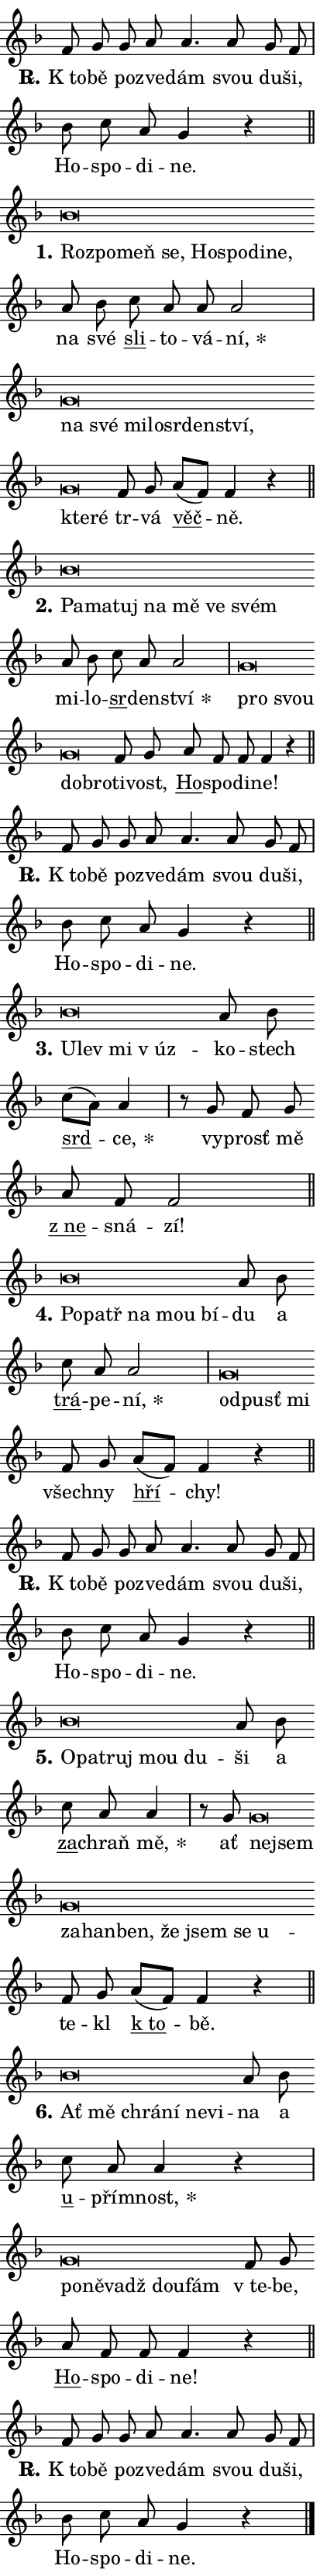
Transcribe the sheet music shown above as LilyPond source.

\version "2.24.0"
\header { tagline = "" }
\paper {
  indent = 0\cm
  top-margin = 0\cm
  right-margin = 0.13\cm % to fit lyric hyphens
  bottom-margin = 0\cm
  left-margin = 0\cm
  paper-width = 7\cm
  page-breaking = #ly:one-page-breaking
  system-system-spacing.basic-distance = #11
  score-system-spacing.basic-distance = #11
  ragged-last = ##f
}


%% Author: Thomas Morley
%% https://lists.gnu.org/archive/html/lilypond-user/2020-05/msg00002.html
#(define (line-position grob)
"Returns position of @var[grob} in current system:
   @code{'start}, if at first time-step
   @code{'end}, if at last time-step
   @code{'middle} otherwise
"
  (let* ((col (ly:item-get-column grob))
         (ln (ly:grob-object col 'left-neighbor))
         (rn (ly:grob-object col 'right-neighbor))
         (col-to-check-left (if (ly:grob? ln) ln col))
         (col-to-check-right (if (ly:grob? rn) rn col))
         (break-dir-left
           (and
             (ly:grob-property col-to-check-left 'non-musical #f)
             (ly:item-break-dir col-to-check-left)))
         (break-dir-right
           (and
             (ly:grob-property col-to-check-right 'non-musical #f)
             (ly:item-break-dir col-to-check-right))))
        (cond ((eqv? 1 break-dir-left) 'start)
              ((eqv? -1 break-dir-right) 'end)
              (else 'middle))))

#(define (tranparent-at-line-position vctor)
  (lambda (grob)
  "Relying on @code{line-position} select the relevant enry from @var{vctor}.
Used to determine transparency,"
    (case (line-position grob)
      ((end) (not (vector-ref vctor 0)))
      ((middle) (not (vector-ref vctor 1)))
      ((start) (not (vector-ref vctor 2))))))

noteHeadBreakVisibility =
#(define-music-function (break-visibility)(vector?)
"Makes @code{NoteHead}s transparent relying on @var{break-visibility}"
#{
  \override NoteHead.transparent =
    #(tranparent-at-line-position break-visibility)
#})

#(define delete-ledgers-for-transparent-note-heads
  (lambda (grob)
    "Reads whether a @code{NoteHead} is transparent.
If so this @code{NoteHead} is removed from @code{'note-heads} from
@var{grob}, which is supposed to be @code{LedgerLineSpanner}.
As a result ledgers are not printed for this @code{NoteHead}"
    (let* ((nhds-array (ly:grob-object grob 'note-heads))
           (nhds-list
             (if (ly:grob-array? nhds-array)
                 (ly:grob-array->list nhds-array)
                 '()))
           ;; Relies on the transparent-property being done before
           ;; Staff.LedgerLineSpanner.after-line-breaking is executed.
           ;; This is fragile ...
           (to-keep
             (remove
               (lambda (nhd)
                 (ly:grob-property nhd 'transparent #f))
               nhds-list)))
      ;; TODO find a better method to iterate over grob-arrays, similiar
      ;; to filter/remove etc for lists
      ;; For now rebuilt from scratch
      (set! (ly:grob-object grob 'note-heads)  '())
      (for-each
        (lambda (nhd)
          (ly:pointer-group-interface::add-grob grob 'note-heads nhd))
        to-keep))))

squashNotes = {
  \override NoteHead.X-extent = #'(-0.2 . 0.2)
  \override NoteHead.Y-extent = #'(-0.75 . 0)
  \override NoteHead.stencil =
    #(lambda (grob)
       (let ((pos (ly:grob-property grob 'staff-position)))
         (begin
           (if (< pos -7) (display "ERROR: Lower brevis then expected\n") (display "OK: Expected brevis position\n"))
           (if (<= pos -6) ly:text-interface::print ly:note-head::print))))
}
unSquashNotes = {
  \revert NoteHead.X-extent
  \revert NoteHead.Y-extent
  \revert NoteHead.stencil
}

hideNotes = \noteHeadBreakVisibility #begin-of-line-visible
unHideNotes = \noteHeadBreakVisibility #all-visible

% work-around for resetting accidentals
% https://lilypond.org/doc/v2.23/Documentation/notation/displaying-rhythms#unmetered-music
cadenzaMeasure = {
  \cadenzaOff
  \partial 1024 s1024
  \cadenzaOn
}

#(define-markup-command (accent layout props text) (markup?)
  "Underline accented syllable"
  (interpret-markup layout props
    #{\markup \override #'(offset . 4.3) \underline { #text }#}))

responsum = \markup \concat {
  "R" \hspace #-1.05 \path #0.1 #'((moveto 0 0.07) (lineto 0.9 0.8)) \hspace #0.05 "."
}

spaceSize = #0.6828661417322834 % exact space size for TeX Gyre Schola

\layout {
  \context {
    \Staff
    \remove "Time_signature_engraver"
    \override LedgerLineSpanner.after-line-breaking = #delete-ledgers-for-transparent-note-heads
  }
  \context {
    \Lyrics {
      \override LyricSpace.minimum-distance = \spaceSize
      \override LyricText.font-name = #"TeX Gyre Schola"
      \override LyricText.font-size = 1
      \override StanzaNumber.font-name = #"TeX Gyre Schola Bold"
      \override StanzaNumber.font-size = 1
    }
  }
  \context {
    \Score 
    \override NoteHead.text =
      #(lambda (grob) 
        (let ((pos (ly:grob-property grob 'staff-position)))
          #{\markup {
            \combine
              \halign #-0.55 \raise #(if (= pos -6) 0 0.5) \override #'(thickness . 2) \draw-line #'(3.2 . 0)
              \musicglyph "noteheads.sM1"
          }#}))
  }
}

% magnetic-lyrics.ily
%
%   written by
%     Jean Abou Samra <jean@abou-samra.fr>
%     Werner Lemberg <wl@gnu.org>
%
%   adapted by
%     Jiri Hon <jiri.hon@gmail.com>
%
% Version 2022-Apr-15

% https://www.mail-archive.com/lilypond-user@gnu.org/msg149350.html

#(define (Left_hyphen_pointer_engraver context)
   "Collect syllable-hyphen-syllable occurrences in lyrics and store
them in properties.  This engraver only looks to the left.  For
example, if the lyrics input is @code{foo -- bar}, it does the
following.

@itemize @bullet
@item
Set the @code{text} property of the @code{LyricHyphen} grob between
@q{foo} and @q{bar} to @code{foo}.

@item
Set the @code{left-hyphen} property of the @code{LyricText} grob with
text @q{foo} to the @code{LyricHyphen} grob between @q{foo} and
@q{bar}.
@end itemize

Use this auxiliary engraver in combination with the
@code{lyric-@/text::@/apply-@/magnetic-@/offset!} hook."
   (let ((hyphen #f)
         (text #f))
     (make-engraver
      (acknowledgers
       ((lyric-syllable-interface engraver grob source-engraver)
        (set! text grob)))
      (end-acknowledgers
       ((lyric-hyphen-interface engraver grob source-engraver)
        ;(when (not (grob::has-interface grob 'lyric-space-interface))
          (set! hyphen grob)));)
      ((stop-translation-timestep engraver)
       (when (and text hyphen)
         (ly:grob-set-object! text 'left-hyphen hyphen))
       (set! text #f)
       (set! hyphen #f)))))

#(define (lyric-text::apply-magnetic-offset! grob)
   "If the space between two syllables is less than the value in
property @code{LyricText@/.details@/.squash-threshold}, move the right
syllable to the left so that it gets concatenated with the left
syllable.

Use this function as a hook for
@code{LyricText@/.after-@/line-@/breaking} if the
@code{Left_@/hyphen_@/pointer_@/engraver} is active."
   (let ((hyphen (ly:grob-object grob 'left-hyphen #f)))
     (when hyphen
       (let ((left-text (ly:spanner-bound hyphen LEFT)))
         (when (grob::has-interface left-text 'lyric-syllable-interface)
           (let* ((common (ly:grob-common-refpoint grob left-text X))
                  (this-x-ext (ly:grob-extent grob common X))
                  (left-x-ext
                   (begin
                     ;; Trigger magnetism for left-text.
                     (ly:grob-property left-text 'after-line-breaking)
                     (ly:grob-extent left-text common X)))
                  ;; `delta` is the gap width between two syllables.
                  (delta (- (interval-start this-x-ext)
                            (interval-end left-x-ext)))
                  (details (ly:grob-property grob 'details))
                  (threshold (assoc-get 'squash-threshold details 0.2)))
             (when (< delta threshold)
               (let* (;; We have to manipulate the input text so that
                      ;; ligatures crossing syllable boundaries are not
                      ;; disabled.  For languages based on the Latin
                      ;; script this is essentially a beautification.
                      ;; However, for non-Western scripts it can be a
                      ;; necessity.
                      (lt (ly:grob-property left-text 'text))
                      (rt (ly:grob-property grob 'text))
                      (is-space (grob::has-interface hyphen 'lyric-space-interface))
                      (space (if is-space " " ""))
                      (extra-delta (if is-space spaceSize 0))
                      ;; Append new syllable.
                      (ltrt-space (if (and (string? lt) (string? rt))
                                (string-append lt space rt)
                                (make-concat-markup (list lt space rt))))
                      ;; Right-align `ltrt` to the right side.
                      (ltrt-space-markup (grob-interpret-markup
                               grob
                               (make-translate-markup
                                (cons (interval-length this-x-ext) 0)
                                (make-right-align-markup ltrt-space)))))
                 (begin
                   ;; Don't print `left-text`.
                   (ly:grob-set-property! left-text 'stencil #f)
                   ;; Set text and stencil (which holds all collected
                   ;; syllables so far) and shift it to the left.
                   (ly:grob-set-property! grob 'text ltrt-space)
                   (ly:grob-set-property! grob 'stencil ltrt-space-markup)
                   (ly:grob-translate-axis! grob (- (- delta extra-delta)) X))))))))))


#(define (lyric-hyphen::displace-bounds-first grob)
   ;; Make very sure this callback isn't triggered too early.
   (let ((left (ly:spanner-bound grob LEFT))
         (right (ly:spanner-bound grob RIGHT)))
     (ly:grob-property left 'after-line-breaking)
     (ly:grob-property right 'after-line-breaking)
     (ly:lyric-hyphen::print grob)))

squashThreshold = #0.4

\layout {
  \context {
    \Lyrics
    \consists #Left_hyphen_pointer_engraver
    \override LyricText.after-line-breaking =
      #lyric-text::apply-magnetic-offset!
    \override LyricHyphen.stencil = #lyric-hyphen::displace-bounds-first
    \override LyricText.details.squash-threshold = \squashThreshold
    \override LyricHyphen.minimum-distance = 0
    \override LyricHyphen.minimum-length = \squashThreshold
  }
}

squashText = \override LyricText.details.squash-threshold = 9999
unSquashText = \override LyricText.details.squash-threshold = \squashThreshold

leftText = \override LyricText.self-alignment-X = #LEFT
unLeftText = \revert LyricText.self-alignment-X

starOffset = #(lambda (grob) 
                (let ((x_offset (ly:self-alignment-interface::aligned-on-x-parent grob)))
                  (if (= x_offset 0) 0 (+ x_offset 1.2))))

star = #(define-music-function (syllable)(string?)
"Append star separator at the end of a syllable"
#{
  \once \override LyricText.X-offset = #starOffset
  \lyricmode { \markup {
    #syllable
    \override #'((font-name . "TeX Gyre Schola Bold")) \hspace #0.2 \lower #0.65 \larger "*"
  } }
#})

starAccent = #(define-music-function (syllable)(string?)
"Append star separator at the end of a syllable and make accent"
#{
  \once \override LyricText.X-offset = #starOffset
  \lyricmode { \markup {
    \accent #syllable
    \override #'((font-name . "TeX Gyre Schola Bold")) \hspace #0.2 \lower #0.65 \larger "*"
  } }
#})

breath = #(define-music-function (syllable)(string?)
"Append breathing indicator at the end of a syllable"
#{
  \lyricmode { \markup { #syllable "+" } }
#})

optionalBreath = #(define-music-function (syllable)(string?)
"Append optional breathing indicator at the end of a syllable"
#{
  \lyricmode { \markup { #syllable "(+)" } }
#})


\score {
    <<
        \new Voice = "melody" { \cadenzaOn \key f \major \relative { f'8 g \bar "" g a a4. \bar "" a8 g f \cadenzaMeasure \bar "|" bes c a g4 r \cadenzaMeasure \bar "||" \break } }
        \new Lyrics \lyricsto "melody" { \lyricmode { \set stanza = \responsum
"K to" -- bě po -- zve -- dám svou du -- ši, Ho -- spo -- di -- ne. } }
    >>
    \layout {}
}

\score {
    <<
        \new Voice = "melody" { \cadenzaOn \key f \major \relative { \squashNotes bes'\breve*1/16 \hideNotes \breve*1/16 \bar "" \breve*1/16 \bar "" \breve*1/16 \bar "" \breve*1/16 \bar "" \breve*1/16 \bar "" \breve*1/16 \breve*1/16 \bar "" \unHideNotes \unSquashNotes a8 bes \bar "" c a a a2 \cadenzaMeasure \bar "|" \squashNotes g\breve*1/16 \hideNotes \breve*1/16 \bar "" \breve*1/16 \bar "" \breve*1/16 \bar "" \breve*1/16 \bar "" \breve*1/16 \bar "" \breve*1/16 \bar "" \breve*1/16 \breve*1/16 \bar "" \unHideNotes \unSquashNotes f8 g \bar "" a[( f)] f4 r \cadenzaMeasure \bar "||" \break } }
        \new Lyrics \lyricsto "melody" { \lyricmode { \set stanza = "1."
\leftText Roz -- \squashText po -- meň se, Ho -- spo -- di -- ne, \unLeftText \unSquashText na své \markup \accent sli -- to -- vá -- \star ní, \leftText na \squashText své mi -- lo -- sr -- den -- ství, kte -- ré \unLeftText \unSquashText tr -- vá \markup \accent věč -- ně. } }
    >>
    \layout {}
}

\score {
    <<
        \new Voice = "melody" { \cadenzaOn \key f \major \relative { \squashNotes bes'\breve*1/16 \hideNotes \breve*1/16 \bar "" \breve*1/16 \bar "" \breve*1/16 \bar "" \breve*1/16 \bar "" \breve*1/16 \breve*1/16 \bar "" \unHideNotes \unSquashNotes a8 bes \bar "" c a a2 \cadenzaMeasure \bar "|" \squashNotes g\breve*1/16 \hideNotes \breve*1/16 \bar "" \breve*1/16 \breve*1/16 \bar "" \unHideNotes \unSquashNotes f8 g \bar "" a f f f4 r \cadenzaMeasure \bar "||" \break } }
        \new Lyrics \lyricsto "melody" { \lyricmode { \set stanza = "2."
\leftText Pa -- \squashText ma -- tuj na mě ve svém \unLeftText \unSquashText mi -- lo -- \markup \accent sr -- den -- \star ství \leftText pro \squashText svou dob -- ro -- \unLeftText \unSquashText ti -- vost, \markup \accent Ho -- spo -- di -- ne! } }
    >>
    \layout {}
}

\score {
    <<
        \new Voice = "melody" { \cadenzaOn \key f \major \relative { f'8 g \bar "" g a a4. \bar "" a8 g f \cadenzaMeasure \bar "|" bes c a g4 r \cadenzaMeasure \bar "||" \break } }
        \new Lyrics \lyricsto "melody" { \lyricmode { \set stanza = \responsum
"K to" -- bě po -- zve -- dám svou du -- ši, Ho -- spo -- di -- ne. } }
    >>
    \layout {}
}

\score {
    <<
        \new Voice = "melody" { \cadenzaOn \key f \major \relative { \squashNotes bes'\breve*1/16 \hideNotes \breve*1/16 \bar "" \breve*1/16 \breve*1/16 \bar "" \unHideNotes \unSquashNotes a8 bes \bar "" c[( a)] a4 \cadenzaMeasure \bar "|" r8 g f8 g \bar "" a f f2 \cadenzaMeasure \bar "||" \break } }
        \new Lyrics \lyricsto "melody" { \lyricmode { \set stanza = "3."
\leftText U -- \squashText lev mi "v úz" -- \unLeftText \unSquashText ko -- stech \markup \accent srd -- \star ce, vy -- prosť mě \markup \accent "z ne" -- sná -- zí! } }
    >>
    \layout {}
}

\score {
    <<
        \new Voice = "melody" { \cadenzaOn \key f \major \relative { \squashNotes bes'\breve*1/16 \hideNotes \breve*1/16 \bar "" \breve*1/16 \bar "" \breve*1/16 \breve*1/16 \bar "" \unHideNotes \unSquashNotes a8 bes \bar "" c a a2 \cadenzaMeasure \bar "|" \squashNotes g\breve*1/16 \hideNotes \breve*1/16 \breve*1/16 \bar "" \unHideNotes \unSquashNotes f8 g \bar "" a[( f)] f4 r \cadenzaMeasure \bar "||" \break } }
        \new Lyrics \lyricsto "melody" { \lyricmode { \set stanza = "4."
\leftText Po -- \squashText patř na mou bí -- \unLeftText \unSquashText du a \markup \accent trá -- pe -- \star ní, \leftText od -- \squashText pusť mi \unLeftText \unSquashText všech -- ny \markup \accent hří -- chy! } }
    >>
    \layout {}
}

\score {
    <<
        \new Voice = "melody" { \cadenzaOn \key f \major \relative { f'8 g \bar "" g a a4. \bar "" a8 g f \cadenzaMeasure \bar "|" bes c a g4 r \cadenzaMeasure \bar "||" \break } }
        \new Lyrics \lyricsto "melody" { \lyricmode { \set stanza = \responsum
"K to" -- bě po -- zve -- dám svou du -- ši, Ho -- spo -- di -- ne. } }
    >>
    \layout {}
}

\score {
    <<
        \new Voice = "melody" { \cadenzaOn \key f \major \relative { \squashNotes bes'\breve*1/16 \hideNotes \breve*1/16 \bar "" \breve*1/16 \bar "" \breve*1/16 \breve*1/16 \bar "" \unHideNotes \unSquashNotes a8 bes \bar "" c a a4 \cadenzaMeasure \bar "|" r8 g8 \squashNotes g\breve*1/16 \hideNotes \breve*1/16 \bar "" \breve*1/16 \bar "" \breve*1/16 \bar "" \breve*1/16 \bar "" \breve*1/16 \bar "" \breve*1/16 \bar "" \breve*1/16 \breve*1/16 \bar "" \unHideNotes \unSquashNotes f8 g \bar "" a[( f)] f4 r \cadenzaMeasure \bar "||" \break } }
        \new Lyrics \lyricsto "melody" { \lyricmode { \set stanza = "5."
\leftText O -- \squashText pa -- truj mou du -- \unLeftText \unSquashText ši a \markup \accent za -- chraň \star mě, ať \leftText nej -- \squashText sem za -- han -- ben, že jsem se u -- \unLeftText \unSquashText te -- kl \markup \accent "k to" -- bě. } }
    >>
    \layout {}
}

\score {
    <<
        \new Voice = "melody" { \cadenzaOn \key f \major \relative { \squashNotes bes'\breve*1/16 \hideNotes \breve*1/16 \bar "" \breve*1/16 \bar "" \breve*1/16 \bar "" \breve*1/16 \breve*1/16 \bar "" \unHideNotes \unSquashNotes a8 bes \bar "" c a a4 r \cadenzaMeasure \bar "|" \squashNotes g\breve*1/16 \hideNotes \breve*1/16 \bar "" \breve*1/16 \bar "" \breve*1/16 \breve*1/16 \bar "" \unHideNotes \unSquashNotes f8 g \bar "" a f f f4 r \cadenzaMeasure \bar "||" \break } }
        \new Lyrics \lyricsto "melody" { \lyricmode { \set stanza = "6."
\leftText Ať \squashText mě chrá -- ní ne -- vi -- \unLeftText \unSquashText na a \markup \accent u -- přím -- \star nost, \leftText po -- \squashText ně -- vadž dou -- fám \unLeftText \unSquashText "v te" -- be, \markup \accent Ho -- spo -- di -- ne! } }
    >>
    \layout {}
}

\score {
    <<
        \new Voice = "melody" { \cadenzaOn \key f \major \relative { f'8 g \bar "" g a a4. \bar "" a8 g f \cadenzaMeasure \bar "|" bes c a g4 r \cadenzaMeasure \bar "||" \break } \bar "|." }
        \new Lyrics \lyricsto "melody" { \lyricmode { \set stanza = \responsum
"K to" -- bě po -- zve -- dám svou du -- ši, Ho -- spo -- di -- ne. } }
    >>
    \layout {}
}
